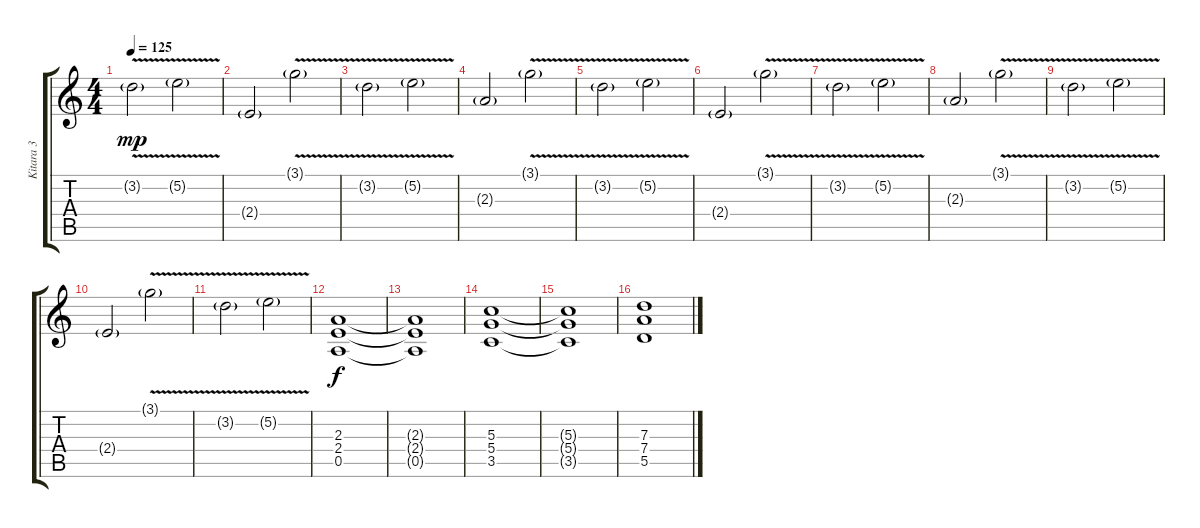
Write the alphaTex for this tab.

\track ("Kitara 3" "Kitara 3") {instrument overdrivenguitar}
\staff {score tabs}
\tuning (E4 B3 G3 D3 A2 E2) {hide}
\ts (4 4)
\tempo 125
\clef g2
\ks c
3.2{v g}.2{dy mp} 5.2{v g}.2 |
2.4{g}.2 3.1{v g}.2 |
3.2{v g}.2 5.2{v g}.2 |
2.3{g}.2 3.1{v g}.2 |
3.2{v g}.2 5.2{v g}.2 |
2.4{g}.2 3.1{v g}.2 |
3.2{v g}.2 5.2{v g}.2 |
2.3{g}.2 3.1{v g}.2 |
3.2{v g}.2 5.2{v g}.2 |
2.4{g}.2 3.1{v g}.2 |
3.2{v g}.2 5.2{v g}.2 |
(2.3 2.4 0.5).1{dy f volume 8 balance 8} |
(2.3{t} 2.4{t} 0.5{t}).1 |
(5.3 5.4 3.5).1 |
(5.3{t} 5.4{t} 3.5{t}).1 |
(7.3 7.4 5.5).1
